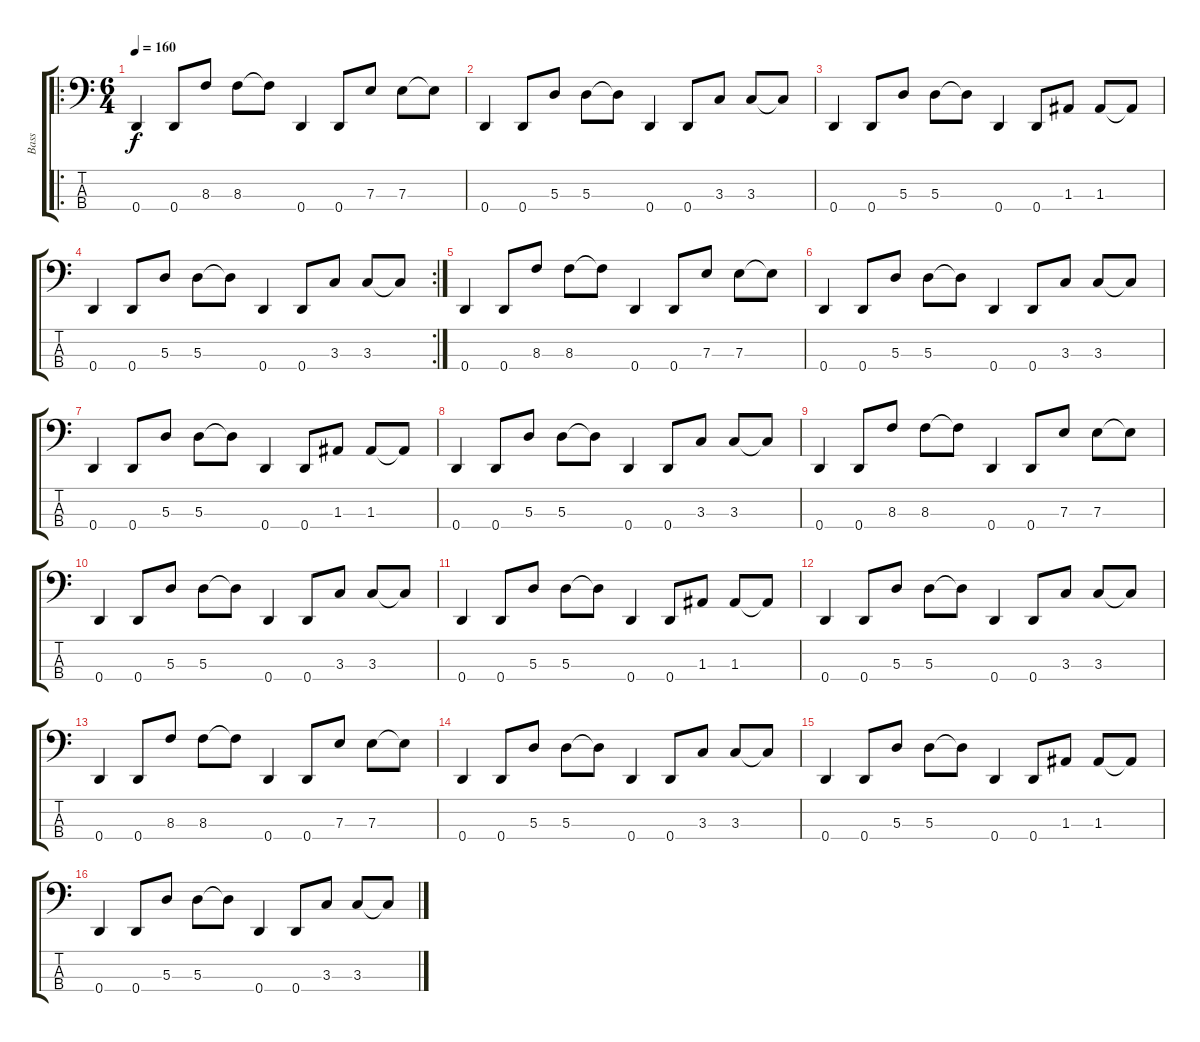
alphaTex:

\track ("Bass" "Bass") {instrument electricbassfinger}
\staff {score tabs}
\tuning (G2 D2 A1 D1) {hide}
\ro
\ts (6 4)
\tempo 160
\clef f4
\ks c
0.4.4{dy f instrument electricbassfinger} 0.4.8 8.3.8 8.3.8 8.3{t}.8 0.4.4 0.4.8 7.3.8 7.3.8 7.3{t}.8 |
0.4.4 0.4.8 5.3.8 5.3.8 5.3{t}.8 0.4.4 0.4.8 3.3.8 3.3.8 3.3{t}.8 |
0.4.4 0.4.8 5.3.8 5.3.8 5.3{t}.8 0.4.4 0.4.8 1.3.8 1.3.8 1.3{t}.8 |
\rc 2
0.4.4 0.4.8 5.3.8 5.3.8 5.3{t}.8 0.4.4 0.4.8 3.3.8 3.3.8 3.3{t}.8 |
0.4.4 0.4.8 8.3.8 8.3.8 8.3{t}.8 0.4.4 0.4.8 7.3.8 7.3.8 7.3{t}.8 |
0.4.4 0.4.8 5.3.8 5.3.8 5.3{t}.8 0.4.4 0.4.8 3.3.8 3.3.8 3.3{t}.8 |
0.4.4 0.4.8 5.3.8 5.3.8 5.3{t}.8 0.4.4 0.4.8 1.3.8 1.3.8 1.3{t}.8 |
0.4.4 0.4.8 5.3.8 5.3.8 5.3{t}.8 0.4.4 0.4.8 3.3.8 3.3.8 3.3{t}.8 |
0.4.4 0.4.8 8.3.8 8.3.8 8.3{t}.8 0.4.4 0.4.8 7.3.8 7.3.8 7.3{t}.8 |
0.4.4 0.4.8 5.3.8 5.3.8 5.3{t}.8 0.4.4 0.4.8 3.3.8 3.3.8 3.3{t}.8 |
0.4.4 0.4.8 5.3.8 5.3.8 5.3{t}.8 0.4.4 0.4.8 1.3.8 1.3.8 1.3{t}.8 |
0.4.4 0.4.8 5.3.8 5.3.8 5.3{t}.8 0.4.4 0.4.8 3.3.8 3.3.8 3.3{t}.8 |
0.4.4 0.4.8 8.3.8 8.3.8 8.3{t}.8 0.4.4 0.4.8 7.3.8 7.3.8 7.3{t}.8 |
0.4.4 0.4.8 5.3.8 5.3.8 5.3{t}.8 0.4.4 0.4.8 3.3.8 3.3.8 3.3{t}.8 |
0.4.4 0.4.8 5.3.8 5.3.8 5.3{t}.8 0.4.4 0.4.8 1.3.8 1.3.8 1.3{t}.8 |
0.4.4 0.4.8 5.3.8 5.3.8 5.3{t}.8 0.4.4 0.4.8 3.3.8 3.3.8 3.3{t}.8
